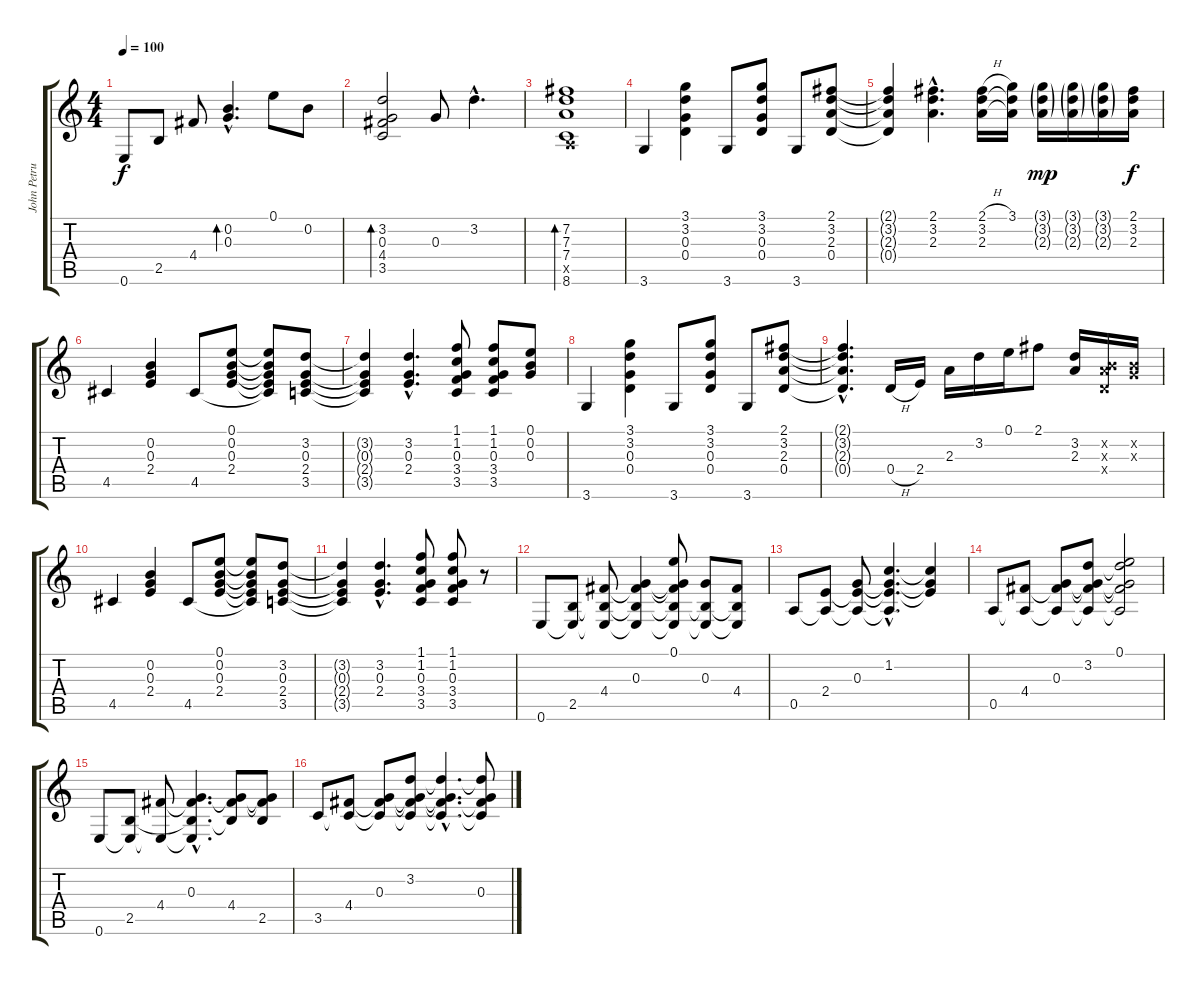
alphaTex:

\track ("John Petrucci" "John Petru") {instrument electricguitarclean}
\staff {score tabs}
\tuning (E4 B3 G3 D3 A2 E2) {hide}
\ts (4 4)
\tempo 100
\clef g2
\ks c
0.6.8{dy f} 2.5.8 4.4.8 (0.2{hac} 0.3{hac}).4{d bd 120} 0.1.8 0.2.8 |
(3.2 0.3 4.4 3.5).2{bd 120} 0.3.8 3.2{hac}.4{d} |
(7.2 7.3 7.4 0.5{x} 8.6).1{bd 480} |
3.6.4{instrument acousticguitarsteel} (3.1 3.2 0.3 0.4).4 3.6.8 (3.1 3.2 0.3 0.4).8 3.6.8 (2.1 3.2 2.3 0.4).8 |
(2.1{t} 3.2{t} 2.3{t} 0.4{t}).4 (2.1{hac} 3.2{hac} 2.3{hac}).4{d} (2.1{h} 3.2 2.3).16 (3.1 3.2{t} 2.3{t}).16 (3.1{g} 3.2{g} 2.3{g}).16{dy mp} (3.1{g} 3.2{g} 2.3{g}).16 (3.1{g} 3.2{g} 2.3{g}).16 (2.1 3.2 2.3).16{dy f} |
4.5.4 (0.2 0.3 2.4).4 4.5.8 (0.1 0.2 0.3 2.4).8 (0.1{t} 0.2{t} 0.3{t} 2.4{t} 4.5{t}).8 (3.2 0.3 2.4 3.5).8 |
(3.2{t} 0.3{t} 2.4{t} 3.5{t}).4 (3.2{hac} 0.3{hac} 2.4{hac}).4{d} (1.1 1.2 0.3 3.4 3.5).8 (1.1 1.2 0.3 3.4 3.5).8 (0.1 0.2 0.3).8 |
3.6.4 (3.1 3.2 0.3 0.4).4 3.6.8 (3.1 3.2 0.3 0.4).8 3.6.8 (2.1 3.2 2.3 0.4).8 |
(2.1{hac t} 3.2{hac t} 2.3{hac t} 0.4{hac t}).4{d} 0.4{h}.16 2.4.16 2.3.16 3.2.16 0.1.16 2.1.8 (3.2 2.3).16 (0.2{x} 2.3{x} 0.4{x}).16 (0.2{x} 0.3{x}).16 |
4.5.4 (0.2 0.3 2.4).4 4.5.8 (0.1 0.2 0.3 2.4).8 (0.1{t} 0.2{t} 0.3{t} 2.4{t} 4.5{t}).8 (3.2 0.3 2.4 3.5).8 |
(3.2{t} 0.3{t} 2.4{t} 3.5{t}).4 (3.2{hac} 0.3{hac} 2.4{hac}).4{d} (1.1 1.2 0.3 3.4 3.5).8 (1.1 1.2 0.3 3.4 3.5).8 r.8 |
0.6.8{instrument electricguitarclean} (2.5 0.6{t}).8 (4.4 2.5{t} 0.6{t}).8 (0.3 4.4{t} 2.5{t} 0.6{t}).4 (0.1 0.3{t} 4.4{t} 2.5{t} 0.6{t}).8 (0.3 2.5{t} 0.6{t}).8 (4.4 2.5{t} 0.6{t}).8 |
0.5.8 (2.4 0.5{t}).8 (0.3 2.4{t} 0.5{t}).8 (1.2{hac} 0.3{hac t} 2.4{hac t} 0.5{hac t}).4{d} (1.2{t} 0.3{t} 2.4{t}).4 |
0.5.8 (4.4 0.5{t}).8 (0.3 4.4{t} 0.5{t}).8 (3.2 0.3{t} 4.4{t} 0.5{t}).8 (0.1 3.2{t} 0.3{t} 4.4{t} 0.5{t}).2 |
0.6.8 (2.5 0.6{t}).8 (4.4 0.6{t}).8 (0.3{hac} 4.4{hac t} 2.5{hac t} 0.6{hac t}).4{d} (0.3{t} 4.4 2.5{t}).8 (0.3{t} 4.4{t} 2.5).8 |
3.5.8 (4.4 3.5{t}).8 (0.3 4.4{t} 3.5{t}).8 (3.2 0.3{t} 4.4{t} 3.5{t}).8 (3.2{hac t} 0.3{hac t} 4.4{hac t} 3.5{hac t}).4{d} (3.2{t} 0.3 4.4{t} 3.5{t}).8
